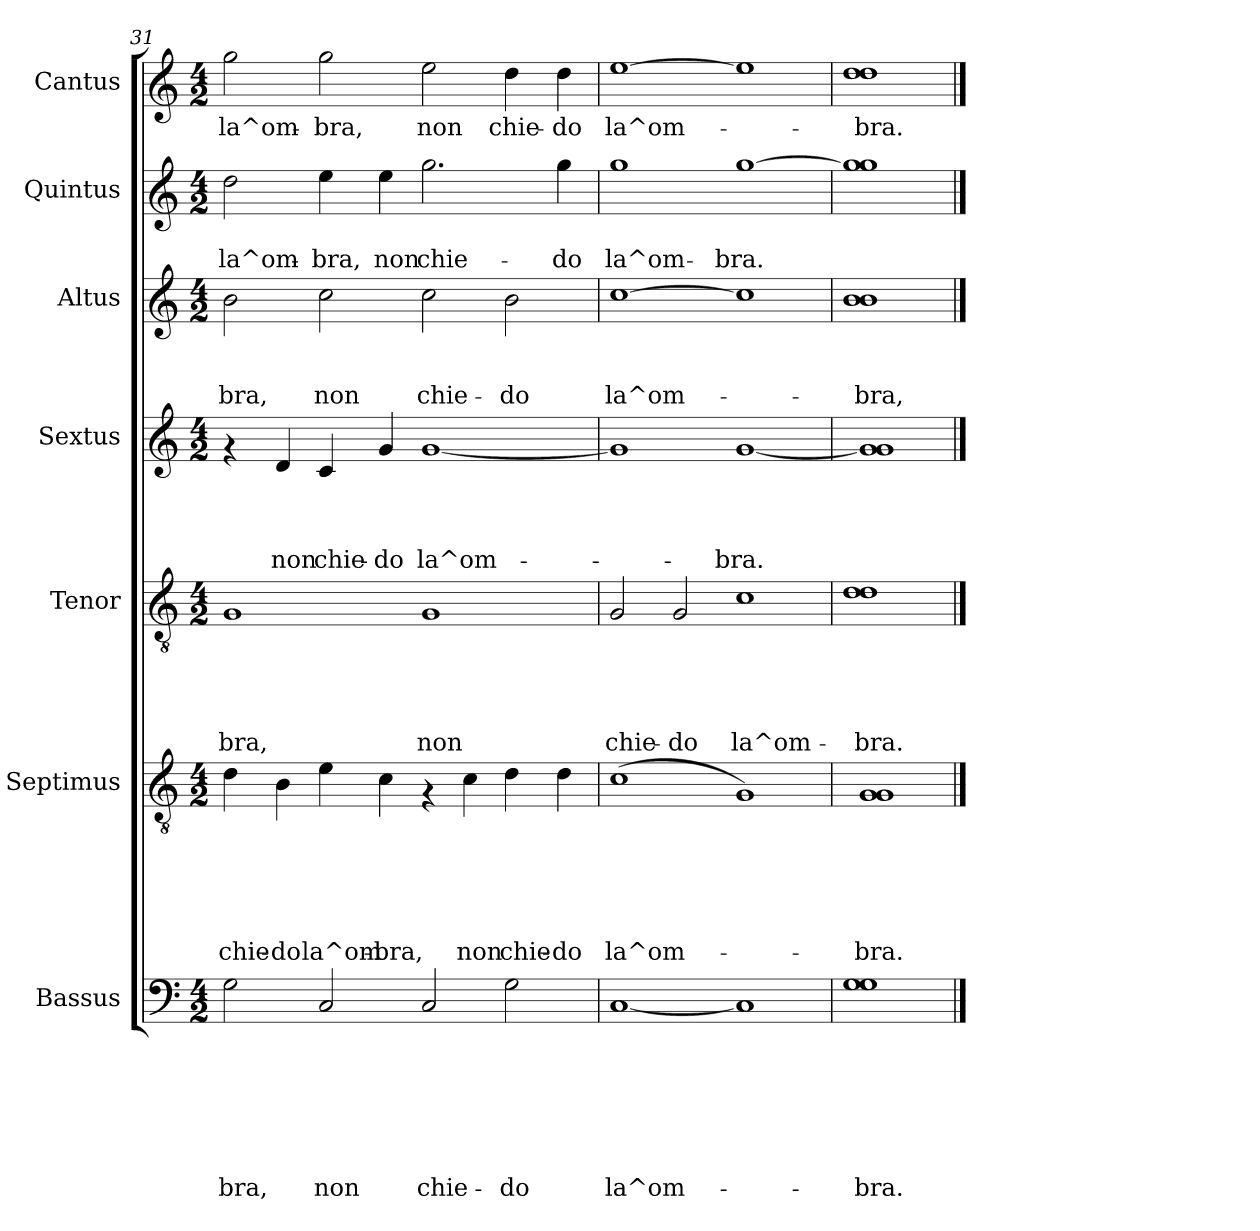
**kern	**text	**text	**text	**text	**text	**text	**text	**kern	**text	**text	**text	**text	**text	**text	**kern	**text	**text	**text	**text	**text	**kern	**text	**text	**text	**text	**kern	**text	**text	**text	**kern	**text	**text	**kern	**text
*part7	*part7	*part7	*part7	*part7	*part7	*part7	*part7	*part6	*part6	*part6	*part6	*part6	*part6	*part6	*part5	*part5	*part5	*part5	*part5	*part5	*part4	*part4	*part4	*part4	*part4	*part3	*part3	*part3	*part3	*part2	*part2	*part2	*part1	*part1
*staff7	*staff7	*staff7	*staff7	*staff7	*staff7	*staff7	*staff7	*staff6	*staff6	*staff6	*staff6	*staff6	*staff6	*staff6	*staff5	*staff5	*staff5	*staff5	*staff5	*staff5	*staff4	*staff4	*staff4	*staff4	*staff4	*staff3	*staff3	*staff3	*staff3	*staff2	*staff2	*staff2	*staff1	*staff1
*I"Bassus	*	*	*	*	*	*	*	*I"Septimus	*	*	*	*	*	*	*I"Tenor	*	*	*	*	*	*I"Sextus	*	*	*	*	*I"Altus	*	*	*	*I"Quintus	*	*	*I"Cantus	*
*clefF4	*	*	*	*	*	*	*	*clefGv2	*	*	*	*	*	*	*clefGv2	*	*	*	*	*	*clefG2	*	*	*	*	*clefG2	*	*	*	*clefG2	*	*	*clefG2	*
*k[]	*	*	*	*	*	*	*	*k[]	*	*	*	*	*	*	*k[]	*	*	*	*	*	*k[]	*	*	*	*	*k[]	*	*	*	*k[]	*	*	*k[]	*
*C:	*	*	*	*	*	*	*	*C:	*	*	*	*	*	*	*C:	*	*	*	*	*	*C:	*	*	*	*	*C:	*	*	*	*C:	*	*	*C:	*
*M4/2	*	*	*	*	*	*	*	*M4/2	*	*	*	*	*	*	*M4/2	*	*	*	*	*	*M4/2	*	*	*	*	*M4/2	*	*	*	*M4/2	*	*	*M4/2	*
=31	=31	=31	=31	=31	=31	=31	=31	=31	=31	=31	=31	=31	=31	=31	=31	=31	=31	=31	=31	=31	=31	=31	=31	=31	=31	=31	=31	=31	=31	=31	=31	=31	=31	=31
!	!	!	!	!	!	!	!LO:LY:b	!	!	!	!	!	!	!LO:LY:b	!	!	!	!	!	!LO:LY:b	!	!	!	!	!	!	!	!	!LO:LY:b	!	!	!LO:LY:b	!	!LO:LY:b
2G\	.	.	.	.	.	.	-bra,	4d\	.	.	.	.	.	chie-	1G	.	.	.	.	-bra,	4rf	.	.	.	.	2b\	.	.	-bra,	2dd\	.	la^om-	2gg\	la^om-
!	!	!	!	!	!	!	!	!	!	!	!	!	!	!LO:LY:b	!	!	!	!	!	!	!	!	!	!	!LO:LY:b	!	!	!	!	!	!	!	!	!
.	.	.	.	.	.	.	.	4B\	.	.	.	.	.	-do	.	.	.	.	.	.	4d/	.	.	.	-non	.	.	.	.	.	.	.	.	.
!	!	!	!	!	!	!	!LO:LY:b	!	!	!	!	!	!	!LO:LY:b	!	!	!	!	!	!	!	!	!	!	!LO:LY:b	!	!	!	!LO:LY:b	!	!	!LO:LY:b	!	!LO:LY:b
2C/	.	.	.	.	.	.	non	4e\	.	.	.	.	.	la^om-	.	.	.	.	.	.	4c/	.	.	.	chie-	2cc\	.	.	non	4ee\	.	-bra,	2gg\	-bra,
!	!	!	!	!	!	!	!	!	!	!	!	!	!	!LO:LY:b	!	!	!	!	!	!	!	!	!	!	!LO:LY:b	!	!	!	!	!	!	!LO:LY:b	!	!
.	.	.	.	.	.	.	.	4c\	.	.	.	.	.	-bra,	.	.	.	.	.	.	4g/	.	.	.	-do	.	.	.	.	4ee\	.	non	.	.
!	!	!	!	!	!	!	!LO:LY:b	!	!	!	!	!	!	!	!	!	!	!	!	!LO:LY:b	!	!	!	!	!LO:LY:b	!	!	!	!LO:LY:b	!	!	!LO:LY:b	!	!LO:LY:b
2C/	.	.	.	.	.	.	chie-	4rF	.	.	.	.	.	.	1G	.	.	.	.	non	[<1g	.	.	.	la^om-	2cc\	.	.	chie-	2.gg\	.	chie-	2ee\	non
!	!	!	!	!	!	!	!	!	!	!	!	!	!	!LO:LY:b	!	!	!	!	!	!	!	!	!	!	!	!	!	!	!	!	!	!	!	!
.	.	.	.	.	.	.	.	4c\	.	.	.	.	.	non	.	.	.	.	.	.	.	.	.	.	.	.	.	.	.	.	.	.	.	.
!	!	!	!	!	!	!	!LO:LY:b	!	!	!	!	!	!	!LO:LY:b	!	!	!	!	!	!	!	!	!	!	!	!	!	!	!LO:LY:b	!	!	!	!	!LO:LY:b
2G\	.	.	.	.	.	.	-do	4d\	.	.	.	.	.	chie-	.	.	.	.	.	.	.	.	.	.	.	2b\	.	.	-do	.	.	.	4dd\	chie-
!	!	!	!	!	!	!	!	!	!	!	!	!	!	!LO:LY:b	!	!	!	!	!	!	!	!	!	!	!	!	!	!	!	!	!	!LO:LY:b	!	!LO:LY:b
.	.	.	.	.	.	.	.	4d\	.	.	.	.	.	-do	.	.	.	.	.	.	.	.	.	.	.	.	.	.	.	4gg\	.	-do	4dd\	-do
=32	=32	=32	=32	=32	=32	=32	=32	=32	=32	=32	=32	=32	=32	=32	=32	=32	=32	=32	=32	=32	=32	=32	=32	=32	=32	=32	=32	=32	=32	=32	=32	=32	=32	=32
!	!	!	!	!	!	!	!LO:LY:b	!	!	!	!	!	!	!LO:LY:b	!	!	!	!	!	!LO:LY:b	!	!	!	!	!	!	!	!	!LO:LY:b	!	!	!LO:LY:b	!	!LO:LY:b
[<1C	.	.	.	.	.	.	la^om-	(>1c	.	.	.	.	.	la^om-	2G/	.	.	.	.	chie-	1g]	.	.	.	.	[>1cc	.	.	la^om-	1gg	.	la^om-	[<1ee	la^om-
!	!	!	!	!	!	!	!	!	!	!	!	!	!	!	!	!	!	!	!	!LO:LY:b	!	!	!	!	!	!	!	!	!	!	!	!	!	!
.	.	.	.	.	.	.	.	.	.	.	.	.	.	.	2G/	.	.	.	.	-do	.	.	.	.	.	.	.	.	.	.	.	.	.	.
!	!	!	!	!	!	!	!	!	!	!	!	!	!	!	!	!	!	!	!	!LO:LY:b	!	!	!	!	!LO:LY:b	!	!	!	!	!	!	!LO:LY:b	!	!
1C]	.	.	.	.	.	.	.	1G)	.	.	.	.	.	.	1c	.	.	.	.	la^om-	[<1g	.	.	.	-bra.	1cc]	.	.	.	[>1gg	.	-bra.	1ee]	.
=33	=33	=33	=33	=33	=33	=33	=33	=33	=33	=33	=33	=33	=33	=33	=33	=33	=33	=33	=33	=33	=33	=33	=33	=33	=33	=33	=33	=33	=33	=33	=33	=33	=33	=33
!	!	!	!	!	!	!	!LO:LY:b	!	!	!	!	!	!	!LO:LY:b	!	!	!	!	!	!LO:LY:b	!	!	!	!	!	!	!	!	!LO:LY:b	!	!	!	!	!LO:LY:b
1G 1G	.	.	.	.	.	.	-bra.	1G 1G	.	.	.	.	.	-bra.	1d 1d	.	.	.	.	-bra.	(<1g] 1g	.	.	.	.	1b 1b	.	.	-bra,	(>1gg] 1gg	.	.	1dd 1dd	-bra.
==	==	==	==	==	==	==	==	==	==	==	==	==	==	==	==	==	==	==	==	==	==	==	==	==	==	==	==	==	==	==	==	==	==	==
*-	*-	*-	*-	*-	*-	*-	*-	*-	*-	*-	*-	*-	*-	*-	*-	*-	*-	*-	*-	*-	*-	*-	*-	*-	*-	*-	*-	*-	*-	*-	*-	*-	*-	*-
